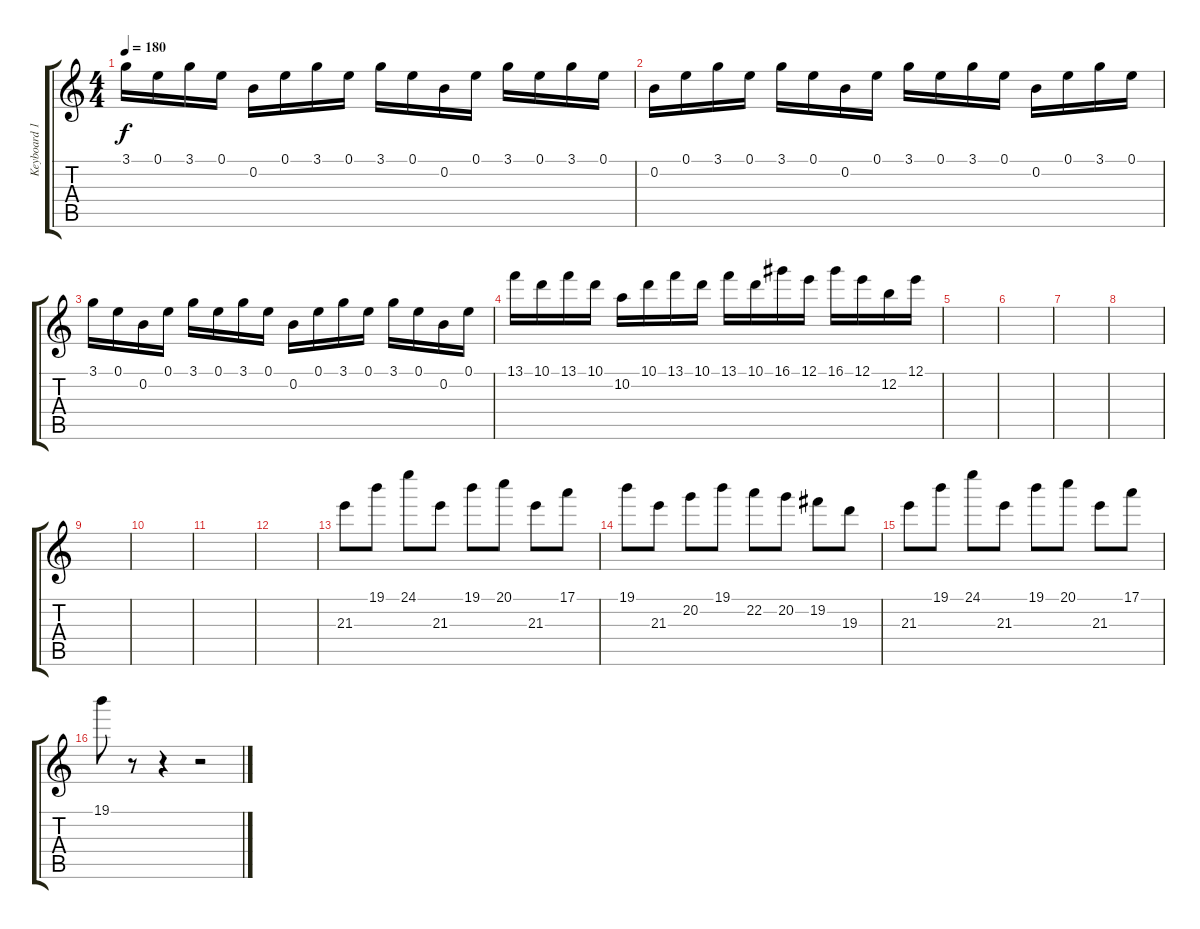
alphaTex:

\track ("Keyboard 1" "Keyboard 1") {instrument harpsichord}
\staff {score tabs}
\tuning (E5 B4 G4 D4 A3 E3) {hide}
\ts (4 4)
\tempo 180
\clef g2
\ks c
3.1.16{dy f instrument harpsichord} 0.1.16 3.1.16 0.1.16 0.2.16 0.1.16 3.1.16 0.1.16 3.1.16 0.1.16 0.2.16 0.1.16 3.1.16 0.1.16 3.1.16 0.1.16 |
0.2.16 0.1.16 3.1.16 0.1.16 3.1.16 0.1.16 0.2.16 0.1.16 3.1.16 0.1.16 3.1.16 0.1.16 0.2.16 0.1.16 3.1.16 0.1.16 |
3.1.16 0.1.16 0.2.16 0.1.16 3.1.16 0.1.16 3.1.16 0.1.16 0.2.16 0.1.16 3.1.16 0.1.16 3.1.16 0.1.16 0.2.16 0.1.16 |
13.1.16 10.1.16 13.1.16 10.1.16 10.2.16 10.1.16 13.1.16 10.1.16 13.1.16 10.1.16 16.1.16 12.1.16 16.1.16 12.1.16 12.2.16 12.1.16 |
|
|
|
|
|
|
|
|
21.3.8{instrument marimba} 19.1.8 24.1.8 21.3.8 19.1.8 20.1.8 21.3.8 17.1.8 |
19.1.8 21.3.8 20.2.8 19.1.8 22.2.8 20.2.8 19.2.8 19.3.8 |
21.3.8{instrument marimba} 19.1.8 24.1.8 21.3.8 19.1.8 20.1.8 21.3.8 17.1.8 |
19.1.8 r.8 r.4 r.2
